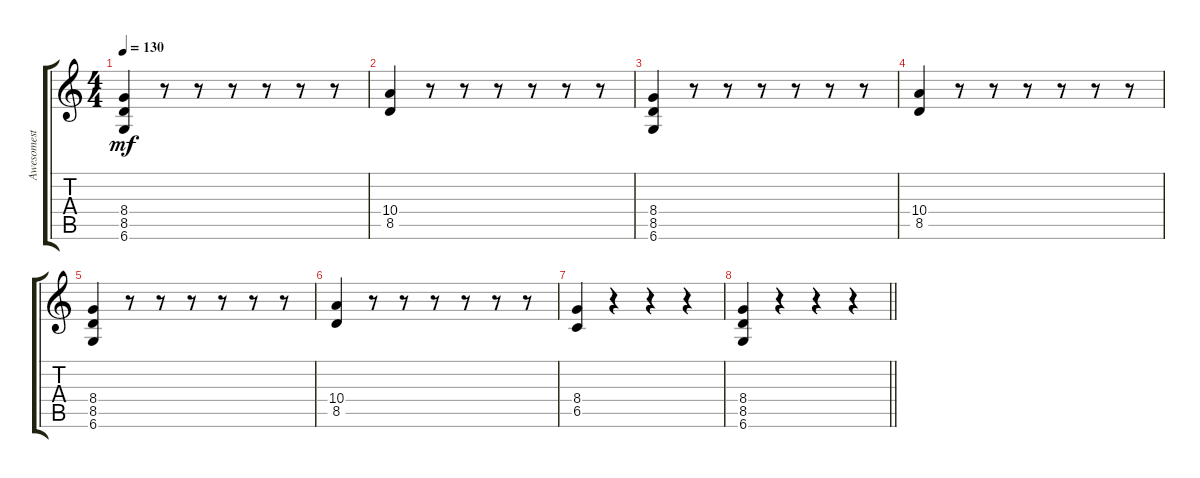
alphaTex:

\track ("Awesomest Kid EVER.............." "Awesomest ") {instrument distortionguitar}
\staff {score tabs}
\tuning (Db4 Ab3 E3 B2 Gb2 Db2) {hide}
\ts (4 4)
\tempo 130
\clef g2
\ks c
(8.4 8.5 6.6).4{dy mf} r.8 r.8 r.8 r.8 r.8 r.8 |
(10.4 8.5).4 r.8 r.8 r.8 r.8 r.8 r.8 |
(8.4 8.5 6.6).4 r.8 r.8 r.8 r.8 r.8 r.8 |
(10.4 8.5).4 r.8 r.8 r.8 r.8 r.8 r.8 |
(8.4 8.5 6.6).4 r.8 r.8 r.8 r.8 r.8 r.8 |
(10.4 8.5).4 r.8 r.8 r.8 r.8 r.8 r.8 |
(8.4 6.5).4 r.4 r.4 r.4 |
\barLineRight lightlight
(8.4 8.5 6.6).4 r.4 r.4 r.4
